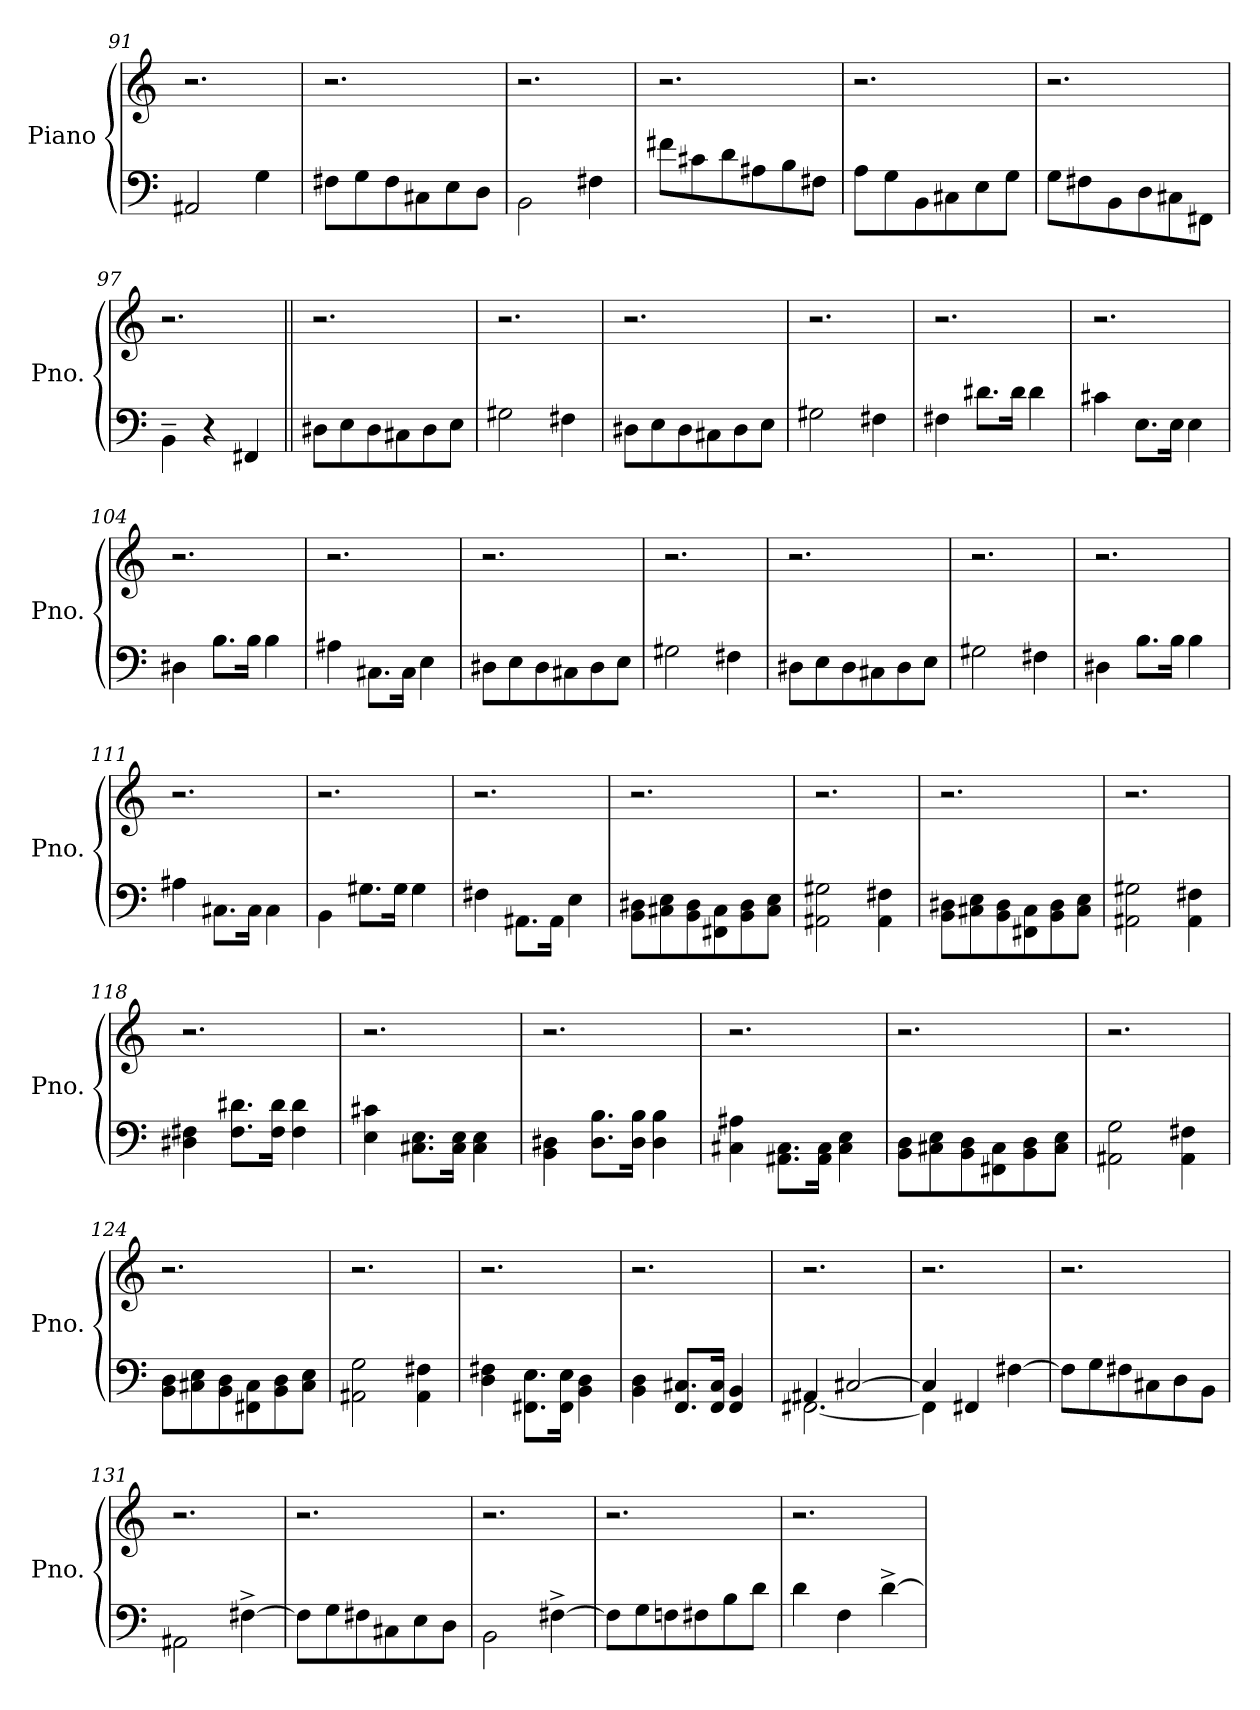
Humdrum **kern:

**kern	**kern
*part1	*part1
*staff2	*staff1
*I"Piano	*
*I'Pno.	*
*clefF4	*clefG2
*k[]	*k[]
*C:	*C:
=91	=91
2AA#X/	2.r
4G\	.
=92	=92
8F#X\L	2.r
8G\	.
8F#\	.
8C#X\	.
8E\	.
8D\J	.
!!LO:LB:g=z
=93	=93
2BB\	2.r
4F#X\	.
=94	=94
8f#X\L	2.r
8c#X\	.
8d\	.
8A#X\	.
8B\	.
8F#X\J	.
=95	=95
8A\L	2.r
8G\	.
8BB\	.
8C#X\	.
8E\	.
8G\J	.
=96	=96
8G\L	2.r
8F#X\	.
8BB\	.
8D\	.
8C#X\	.
8FF#X\J	.
=97	=97
4BB~\	2.r
4r	.
4FF#X/	.
!!LO:LB:g=z
=98||	=98||
8D#X\L	2.r
8E\	.
8D#\	.
8C#X\	.
8D#\	.
8E\J	.
=99	=99
2G#X\	2.r
4F#X\	.
=100	=100
8D#X\L	2.r
8E\	.
8D#\	.
8C#X\	.
8D#\	.
8E\J	.
=101	=101
2G#X\	2.r
4F#X\	.
=102	=102
4F#X\	2.r
8.d#X\L	.
16d#\Jk	.
4d#\	.
=103	=103
4c#X\	2.r
8.E\L	.
16E\Jk	.
4E\	.
!!LO:LB:g=z
=104	=104
4D#X\	2.r
8.B\L	.
16B\Jk	.
4B\	.
=105	=105
4A#X\	2.r
8.C#X\L	.
16C#\Jk	.
4E\	.
=106	=106
8D#X\L	2.r
8E\	.
8D#\	.
8C#X\	.
8D#\	.
8E\J	.
=107	=107
2G#X\	2.r
4F#X\	.
=108	=108
8D#X\L	2.r
8E\	.
8D#\	.
8C#X\	.
8D#\	.
8E\J	.
=109	=109
2G#X\	2.r
4F#X\	.
!!LO:PB:g=z
=110	=110
4D#X\	2.r
8.B\L	.
16B\Jk	.
4B\	.
=111	=111
4A#X\	2.r
8.C#X\L	.
16C#\Jk	.
4C#\	.
=112	=112
4BB\	2.r
8.G#X\L	.
16G#\Jk	.
4G#\	.
=113	=113
4F#X\	2.r
8.AA#X\L	.
16AA#\Jk	.
4E\	.
=114	=114
8BB\ 8D#X\L	2.r
8C#X\ 8E\	.
8BB\ 8D#\	.
8FF#X\ 8C#\	.
8BB\ 8D#\	.
8C#\ 8E\J	.
=115	=115
2AA#X\ 2G#X\	2.r
4AA#\ 4F#X\	.
!!LO:LB:g=z
=116	=116
8BB\ 8D#X\L	2.r
8C#X\ 8E\	.
8BB\ 8D#\	.
8FF#X\ 8C#\	.
8BB\ 8D#\	.
8C#\ 8E\J	.
=117	=117
2AA#X\ 2G#X\	2.r
4AA#\ 4F#X\	.
=118	=118
4D#X\ 4F#X\	2.r
8.F#\ 8.d#X\L	.
16F#\ 16d#\Jk	.
4F#\ 4d#\	.
=119	=119
4E\ 4c#X\	2.r
8.C#X\ 8.E\L	.
16C#\ 16E\Jk	.
4C#\ 4E\	.
=120	=120
4BB\ 4D#X\	2.r
8.D#\ 8.B\L	.
16D#\ 16B\Jk	.
4D#\ 4B\	.
=121	=121
4C#X\ 4A#X\	2.r
8.AA#X\ 8.C#\L	.
16AA#\ 16C#\Jk	.
4C#\ 4E\	.
!!LO:LB:g=z
=122	=122
8BB\ 8D\L	2.r
8C#X\ 8E\	.
8BB\ 8D\	.
8FF#X\ 8C#\	.
8BB\ 8D\	.
8C#\ 8E\J	.
=123	=123
2AA#X\ 2G\	2.r
4AA#\ 4F#X\	.
=124	=124
8BB\ 8D\L	2.r
8C#X\ 8E\	.
8BB\ 8D\	.
8FF#X\ 8C#\	.
8BB\ 8D\	.
8C#\ 8E\J	.
=125	=125
2AA#X\ 2G\	2.r
4AA#\ 4F#X\	.
=126	=126
4D\ 4F#X\	2.r
8.FF#X\ 8.E\L	.
16FF#\ 16E\Jk	.
4BB\ 4D\	.
=127	=127
4BB\ 4D\	2.r
8.FF/ 8.C#X/L	.
16FF/ 16C#/Jk	.
4FF/ 4BB/	.
!!LO:LB:g=z
=128	=128
*^	*
4AA#X/	[2.FF#X\	2.r
[2C#X/	.	.
=129	=129	=129
4C#/]	4FF#\]	2.r
4FF#X/	2ryy	.
[4F#X\	.	.
*v	*v	*
=130	=130
8F#\L]	2.r
8G\	.
8F#X\	.
8C#X\	.
8D\	.
8BB\J	.
=131	=131
2AA#X\	2.r
[4F#X^\	.
=132	=132
8F#\L]	2.r
8G\	.
8F#X\	.
8C#X\	.
8E\	.
8D\J	.
=133	=133
2BB\	2.r
[4F#X^\	.
!!LO:LB:g=z
=134	=134
8F#\L]	2.r
8G\	.
8Fn\	.
8F#X\	.
8B\	.
8d\J	.
=135	=135
4d\	2.r
4F\	.
[4d^\	.
=	=
*-	*-
